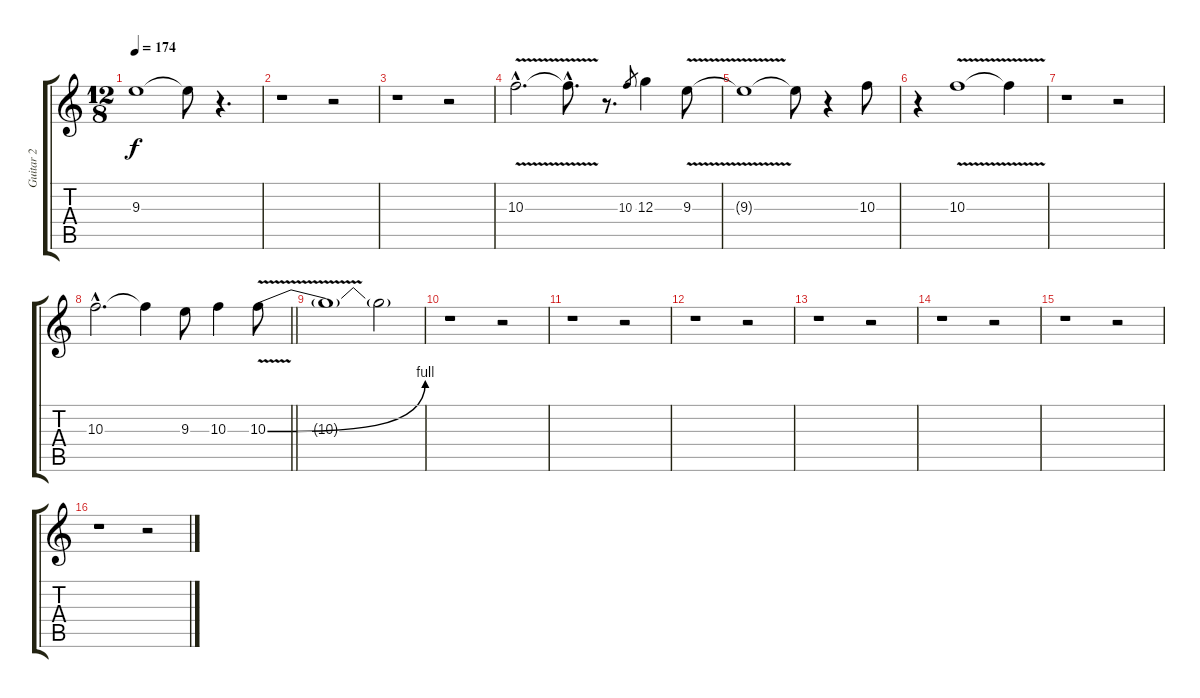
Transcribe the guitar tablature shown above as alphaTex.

\track ("Guitar 2" "Guitar 2") {instrument overdrivenguitar}
\staff {score tabs}
\tuning (E4 B3 G3 D3 A2 E2) {hide}
\ts (12 8)
\tempo 174
\clef g2
\ks c
9.3{t}.1{dy f} 9.3{t}.8 r.4{d} |
r.1 r.2 |
r.1 r.2 |
10.3{v hac}.2{d} 10.3{hac t}.8{d} r.8{d} 10.3.8{gr} 12.3.4 9.3{v}.8 |
9.3{t}.1 9.3{t}.8 r.4 10.3.8 |
r.4 10.3{v}.1 10.3{t}.4 |
r.1 r.2 |
\barLineRight lightlight
10.3{hac}.2{d} 10.3{t}.4 9.3.8 10.3.4 10.3{be (bend 0 0 60 4) v}.8 |
10.3{t}.1 10.3{t}.2 |
r.1 r.2 |
r.1 r.2 |
r.1 r.2 |
r.1 r.2 |
r.1 r.2 |
r.1 r.2 |
r.1 r.2
